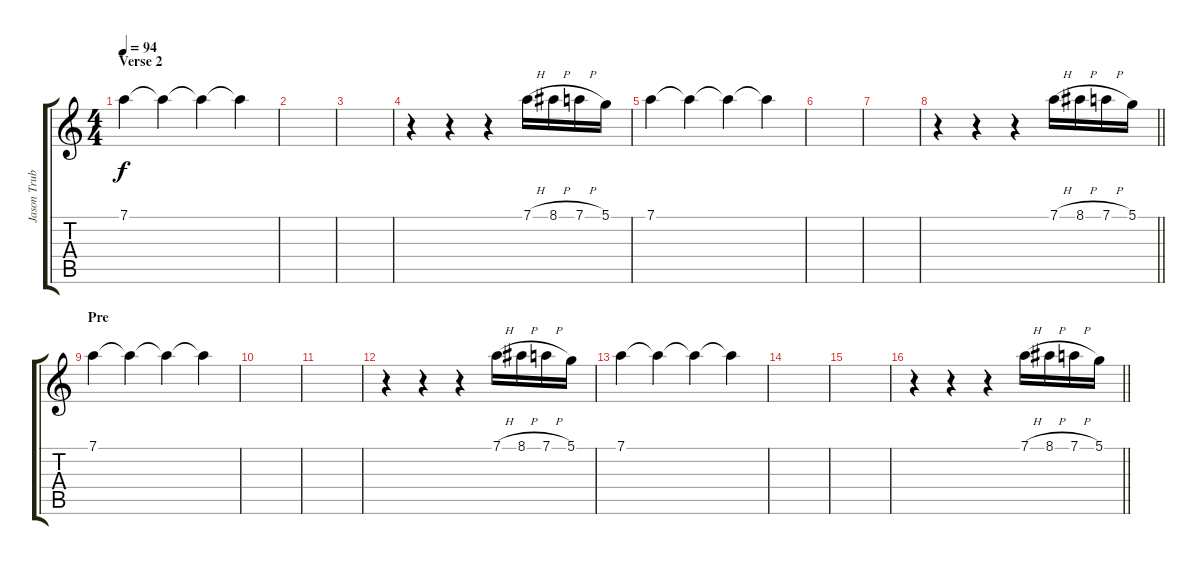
\track ("Jason Truby" "Jason Trub") {instrument electricguitarjazz}
\staff {score tabs}
\tuning (D4 A3 F3 C3 G2 C2) {hide}
\ts (4 4)
\section ("" "Verse 2")
\tempo 94
\clef g2
\ks c
7.1.4{dy f} 7.1{t}.4 7.1{t}.4 7.1{t}.4 |
|
|
r.4 r.4 r.4 7.1{h}.16 8.1{h}.16 7.1{h}.16 5.1.16 |
7.1.4 7.1{t}.4 7.1{t}.4 7.1{t}.4 |
|
|
\barLineRight lightlight
r.4 r.4 r.4 7.1{h}.16 8.1{h}.16 7.1{h}.16 5.1.16 |
\section ("" "Pre")
7.1.4 7.1{t}.4 7.1{t}.4 7.1{t}.4 |
|
|
r.4 r.4 r.4 7.1{h}.16 8.1{h}.16 7.1{h}.16 5.1.16 |
7.1.4 7.1{t}.4 7.1{t}.4 7.1{t}.4 |
|
|
\barLineRight lightlight
r.4 r.4 r.4 7.1{h}.16 8.1{h}.16 7.1{h}.16 5.1.16
